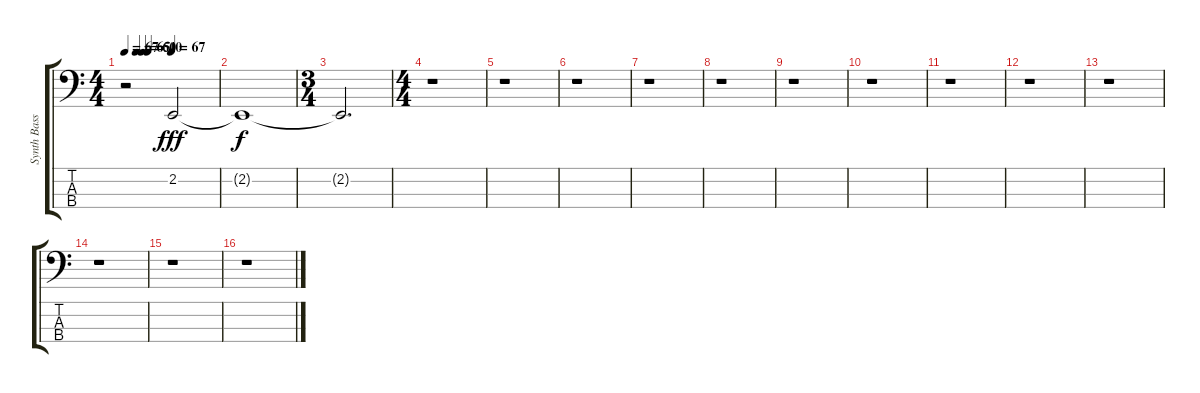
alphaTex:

\track ("Synth Bass" "Synth Bass") {instrument pad8sweep}
\staff {score tabs}
\tuning (G2 D2 A1 E1) {hide}
\ts (4 4)
\tempo 67
\tempo (65 0.125)
\tempo (60 0.1875)
\tempo (40 0.25)
\tempo (67 0.5)
\clef f4
\ks c
r.2{dy fff} 2.2.2 |
2.2{t}.1{dy f} |
\ts (3 4)
2.2{t}.2{d} |
\ts (4 4)
r.1 |
r.1 |
r.1 |
r.1 |
r.1 |
r.1 |
r.1 |
r.1 |
r.1 |
r.1 |
r.1 |
r.1 |
r.1
